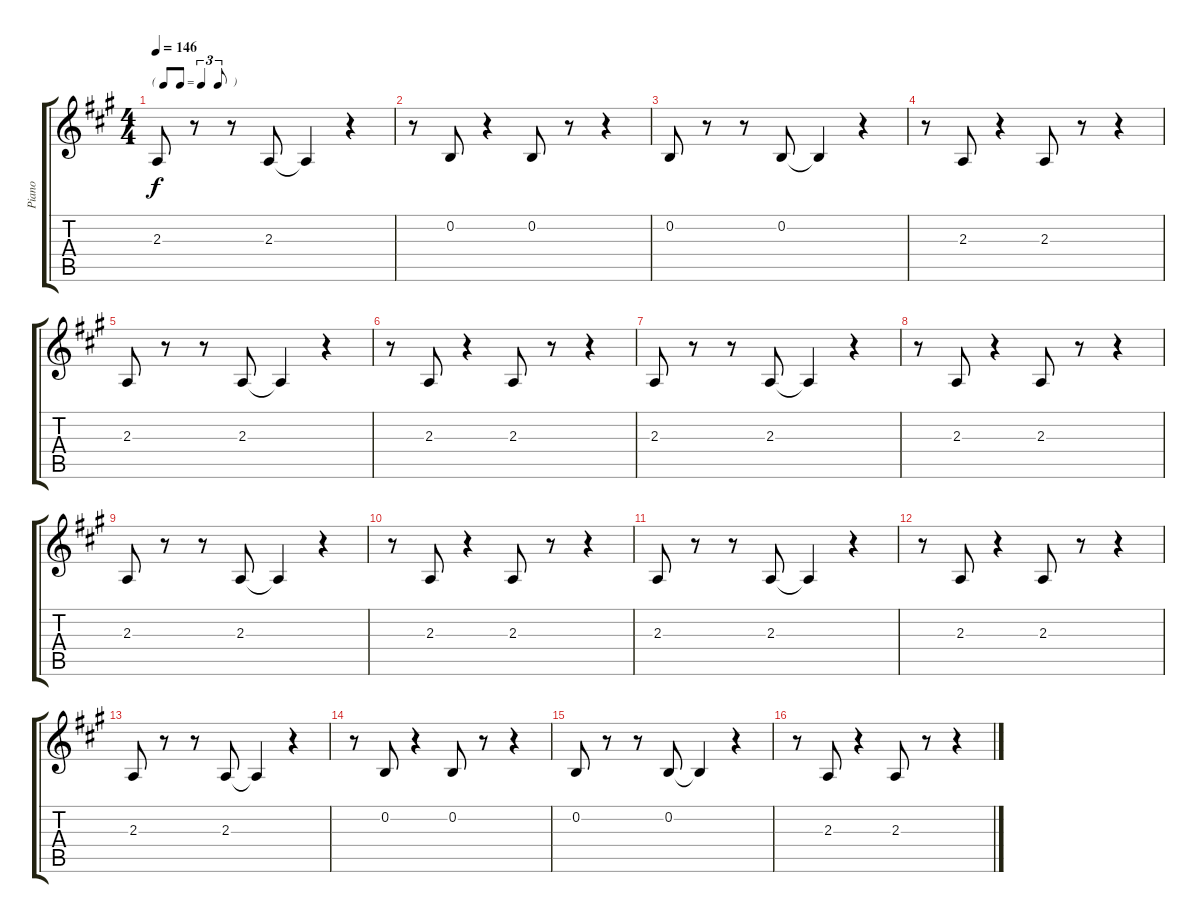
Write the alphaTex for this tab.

\track ("Piano" "Piano") {instrument acousticgrandpiano}
\staff {score tabs}
\tuning (E4 B3 G3 D3 A2 E2) {hide}
\ts (4 4)
\tf triplet8th
\tempo 146
\clef g2
\ks a
2.3.8{dy f} r.8 r.8 2.3.8 2.3{t}.4 r.4 |
r.8 0.2.8 r.4 0.2.8 r.8 r.4 |
0.2.8 r.8 r.8 0.2.8 0.2{t}.4 r.4 |
r.8 2.3.8 r.4 2.3.8 r.8 r.4 |
2.3.8 r.8 r.8 2.3.8 2.3{t}.4 r.4 |
r.8 2.3.8 r.4 2.3.8 r.8 r.4 |
2.3.8 r.8 r.8 2.3.8 2.3{t}.4 r.4 |
r.8 2.3.8 r.4 2.3.8 r.8 r.4 |
2.3.8 r.8 r.8 2.3.8 2.3{t}.4 r.4 |
r.8 2.3.8 r.4 2.3.8 r.8 r.4 |
2.3.8 r.8 r.8 2.3.8 2.3{t}.4 r.4 |
r.8 2.3.8 r.4 2.3.8 r.8 r.4 |
2.3.8 r.8 r.8 2.3.8 2.3{t}.4 r.4 |
r.8 0.2.8 r.4 0.2.8 r.8 r.4 |
0.2.8 r.8 r.8 0.2.8 0.2{t}.4 r.4 |
r.8 2.3.8 r.4 2.3.8 r.8 r.4
